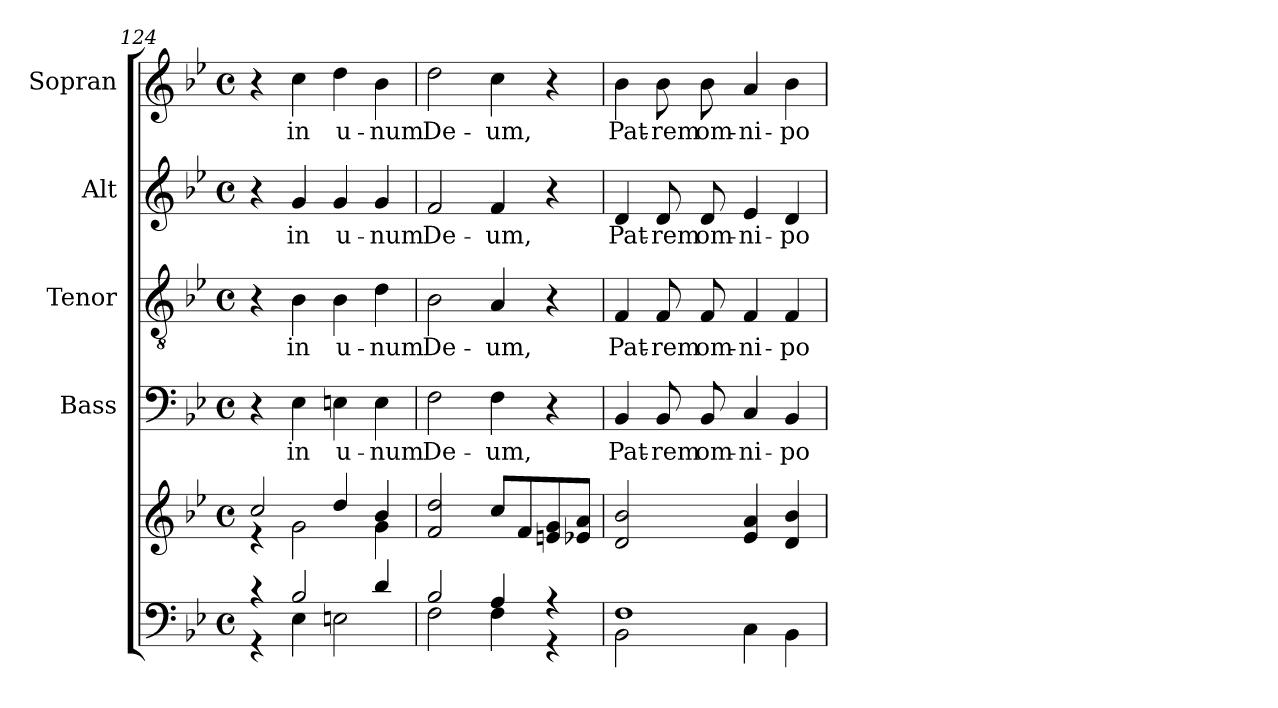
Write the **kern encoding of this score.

**kern	**kern	**kern	**text	**kern	**text	**kern	**text	**kern	**text
*part5	*part5	*part4	*part4	*part3	*part3	*part2	*part2	*part1	*part1
*staff6	*staff5	*staff4	*staff4	*staff3	*staff3	*staff2	*staff2	*staff1	*staff1
*	*	*I"Bass	*	*I"Tenor	*	*I"Alt	*	*I"Sopran	*
*	*	*I'B.	*	*I'T.	*	*I'A.	*	*I'S.	*
!!LO:PB:g=z
*clefF4	*clefG2	*clefF4	*	*clefGv2	*	*clefG2	*	*clefG2	*
*k[b-e-]	*k[b-e-]	*k[b-e-]	*	*k[b-e-]	*	*k[b-e-]	*	*k[b-e-]	*
*B-:	*B-:	*B-:	*	*B-:	*	*B-:	*	*B-:	*
*M4/4	*M4/4	*M4/4	*	*M4/4	*	*M4/4	*	*M4/4	*
*met(c)	*met(c)	*met(c)	*	*met(c)	*	*met(c)	*	*met(c)	*
=124	=124	=124	=124	=124	=124	=124	=124	=124	=124
*^	*^	*	*	*	*	*	*	*	*
4r	4r	2cc/	4re	4r	.	4r	.	4r	.	4r	.
!	!	!	!	!	!LO:LY:b	!	!LO:LY:b	!	!LO:LY:b	!	!LO:LY:b
2B-/	4E-\	.	2g\	4E-\	in	4B-\	in	4g/	in	4cc\	in
!	!	!	!	!	!LO:LY:b	!	!LO:LY:b	!	!LO:LY:b	!	!LO:LY:b
.	2En\	4dd/	.	4En\	u-	4B-\	u-	4g/	u-	4dd\	u-
!	!	!	!	!	!LO:LY:b	!	!LO:LY:b	!	!LO:LY:b	!	!LO:LY:b
4d/	.	4b-/	4g\	4E\	-num	4d\	-num	4g/	-num	4b-\	-num
=125	=125	=125	=125	=125	=125	=125	=125	=125	=125	=125	=125
!	!	!	!	!	!LO:LY:b	!	!LO:LY:b	!	!LO:LY:b	!	!LO:LY:b
*	*	*v	*v	*	*	*	*	*	*	*	*
2B-/	2F\	2f/ 2dd/	2F\	De-	2B-\	De-	2f/	De-	2dd\	De-
!	!	!	!	!LO:LY:b	!	!LO:LY:b	!	!LO:LY:b	!	!LO:LY:b
4A/	4F\	8cc/L	4F\	-um,	4A/	-um,	4f/	-um,	4cc\	-um,
.	.	8f/	.	.	.	.	.	.	.	.
4r	4r	8en/ 8g/	4r	.	4r	.	4r	.	4r	.
.	.	8e-X/ 8a/J	.	.	.	.	.	.	.	.
=126	=126	=126	=126	=126	=126	=126	=126	=126	=126	=126
!	!	!	!	!LO:LY:b	!	!LO:LY:b	!	!LO:LY:b	!	!LO:LY:b
1F	2BB-\	2d/ 2b-/	4BB-/	Pat-	4F/	Pat-	4d/	Pat-	4b-\	Pat-
!	!	!	!	!LO:LY:b	!	!LO:LY:b	!	!LO:LY:b	!	!LO:LY:b
.	.	.	8BB-/	-rem	8F/	-rem	8d/	-rem	8b-\	-rem
!	!	!	!	!LO:LY:b	!	!LO:LY:b	!	!LO:LY:b	!	!LO:LY:b
.	.	.	8BB-/	om-	8F/	om-	8d/	om-	8b-\	om-
!	!	!	!	!LO:LY:b	!	!LO:LY:b	!	!LO:LY:b	!	!LO:LY:b
.	4C\	4e-/ 4a/	4C/	-ni-	4F/	-ni-	4e-/	-ni-	4a/	-ni-
!	!	!	!	!LO:LY:b	!	!LO:LY:b	!	!LO:LY:b	!	!LO:LY:b
.	4BB-\	4d/ 4b-/	4BB-/	-po-	4F/	-po-	4d/	-po-	4b-\	-po-
*v	*v	*	*	*	*	*	*	*	*	*
=	=	=	=	=	=	=	=	=	=
*-	*-	*-	*-	*-	*-	*-	*-	*-	*-
